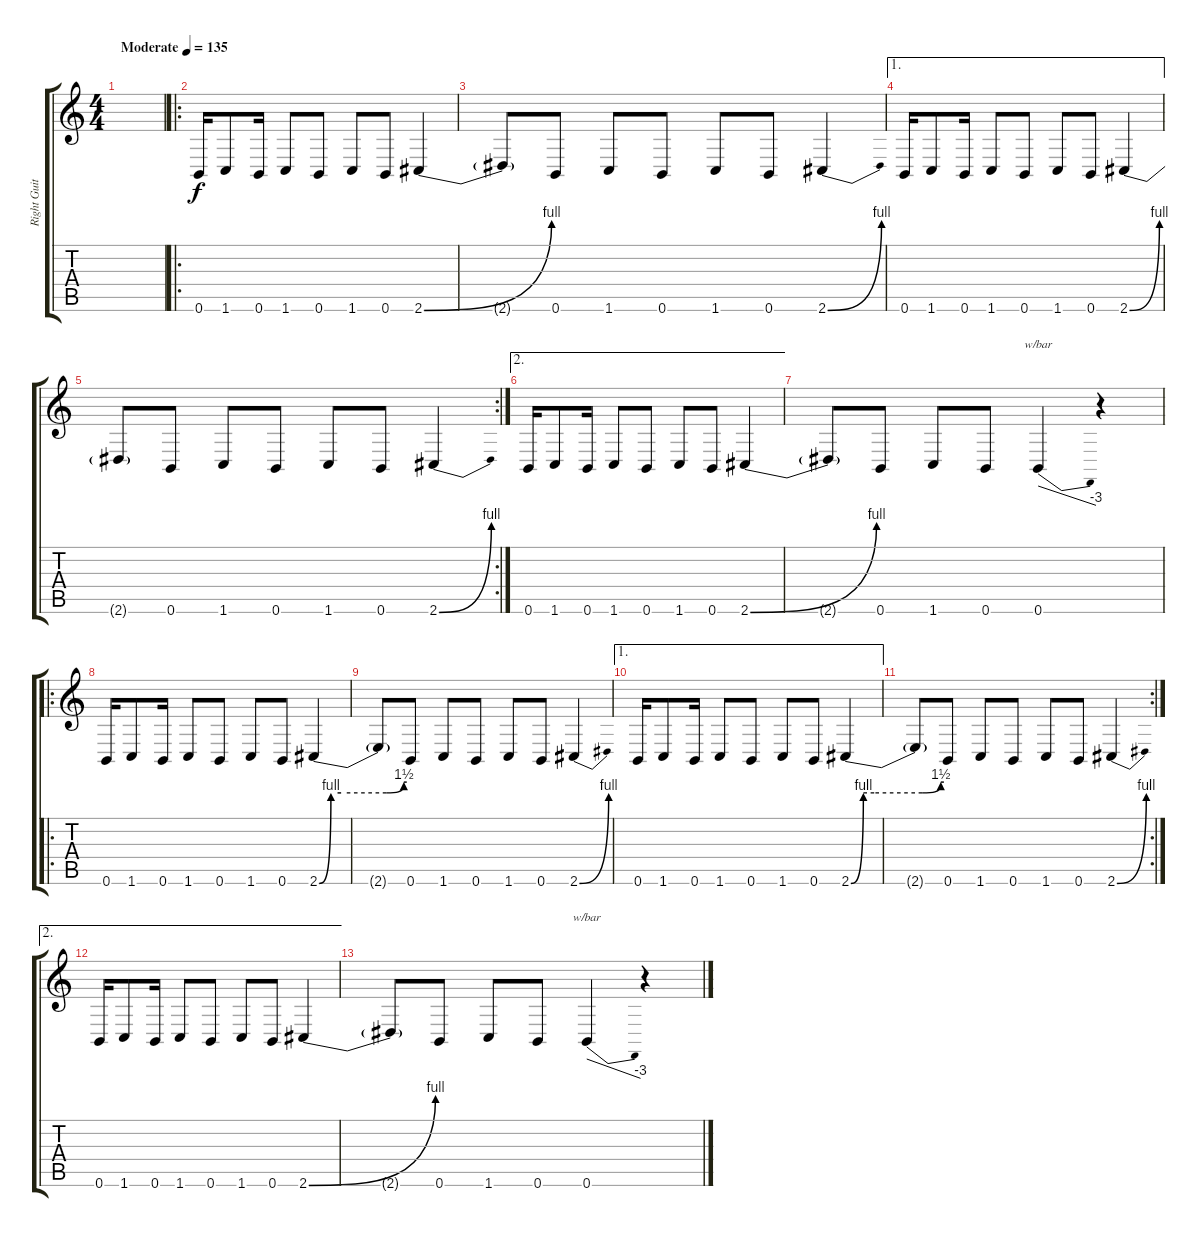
\track ("Right Guitar" "Right Guit") {instrument distortionguitar}
\staff {score tabs}
\tuning (Db4 Ab3 E3 B2 Gb2 B1) {hide}
\ts (4 4)
\tempo (135 "Moderate")
\clef g2
\ks c
|
\ro
0.6.16 1.6.8 0.6.16 1.6.8 0.6.8 1.6.8 0.6.8 2.6{be (bend 0 0 60 4)}.4 |
2.6{t}.8 0.6.8 1.6.8 0.6.8 1.6.8 0.6.8 2.6{be (bend 0 0 60 4)}.4 |
\ae 1
0.6.16 1.6.8 0.6.16 1.6.8 0.6.8 1.6.8 0.6.8 2.6{be (bend 0 0 60 4)}.4 |
\rc 2
2.6{t}.8 0.6.8 1.6.8 0.6.8 1.6.8 0.6.8 2.6{be (bend 0 0 60 4)}.4 |
\ae 2
0.6.16 1.6.8 0.6.16 1.6.8 0.6.8 1.6.8 0.6.8 2.6{be (bend 0 0 60 4)}.4 |
2.6{t}.8 0.6.8 1.6.8 0.6.8 0.6.4{tbe (dive default 0 0 60 -12)} r.4 |
\ro
0.6.16 1.6.8 0.6.16 1.6.8 0.6.8 1.6.8 0.6.8 2.6{be (custom 0 0 8 4 15 4 46 4 58 6 60 6)}.4 |
2.6{t}.8 0.6.8 1.6.8 0.6.8 1.6.8 0.6.8 2.6{be (bend 0 0 60 4)}.4 |
\ae 1
0.6.16 1.6.8 0.6.16 1.6.8 0.6.8 1.6.8 0.6.8 2.6{be (custom 0 0 8 4 15 4 46 4 58 6 60 6)}.4 |
\rc 2
2.6{t}.8 0.6.8 1.6.8 0.6.8 1.6.8 0.6.8 2.6{be (bend 0 0 60 4)}.4 |
\ae 2
0.6.16 1.6.8 0.6.16 1.6.8 0.6.8 1.6.8 0.6.8 2.6{be (bend 0 0 60 4)}.4 |
2.6{t}.8 0.6.8 1.6.8 0.6.8 0.6.4{tbe (dive default 0 0 60 -12)} r.4
